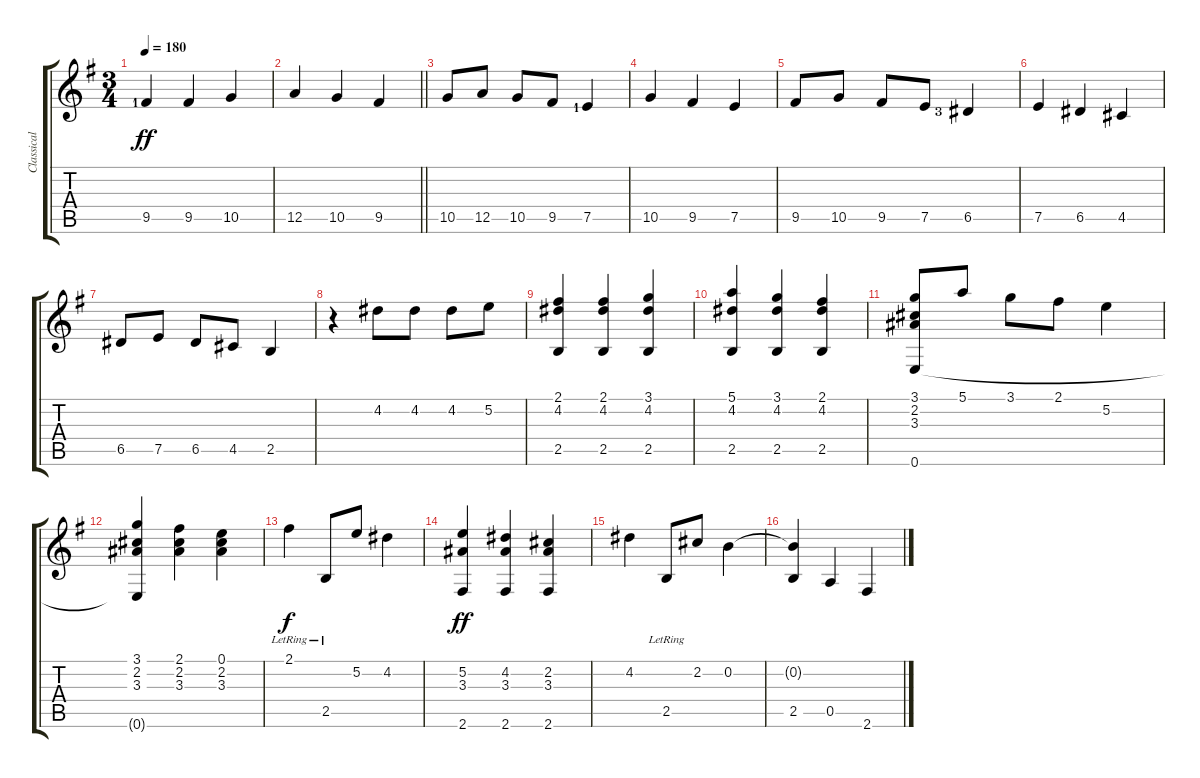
\track ("Classical Guitar" "Classical ") {instrument acousticguitarnylon}
\staff {score tabs}
\tuning (E4 B3 G3 D3 A2 E2) {hide}
\ts (3 4)
\tempo 180
\clef g2
\ks eminor
9.5{lf 2}.4{dy ff} 9.5.4 10.5.4 |
\barLineRight lightlight
12.5.4 10.5.4 9.5.4 |
10.5.8 12.5.8 10.5.8 9.5.8 7.5{lf 2}.4 |
10.5.4 9.5.4 7.5.4 |
9.5.8 10.5.8 9.5.8 7.5.8 6.5{lf 4}.4 |
7.5.4 6.5.4 4.5.4 |
6.5.8 7.5.8 6.5.8 4.5.8 2.5.4 |
r.4 4.2.8 4.2.8 4.2.8 5.2.8 |
(2.1 4.2 2.5).4 (2.1 4.2 2.5).4 (3.1 4.2 2.5).4 |
(5.1 4.2 2.5).4 (3.1 4.2 2.5).4 (2.1 4.2 2.5).4 |
(3.1 2.2 3.3 0.6).8 5.1.8 3.1.8 2.1.8 5.2.4 |
(3.1 2.2 3.3 0.6{t}).4 (2.1 2.2 3.3).4 (0.1 2.2 3.3).4 |
2.1{lr}.4{dy f} 2.5{lr}.8 5.2.8 4.2.4 |
(5.2 3.3 2.6).4{dy ff} (4.2 3.3 2.6).4 (2.2 3.3 2.6).4 |
4.2.4 2.5{lr}.8 2.2.8 0.2.4 |
(0.2{t} 2.5).4 0.5.4 2.6.4
